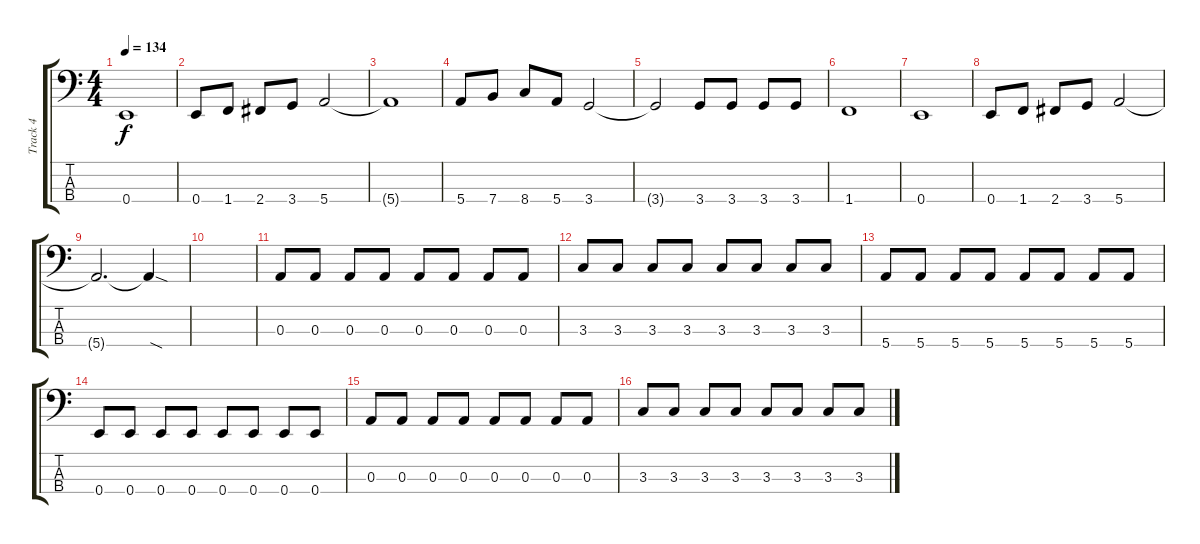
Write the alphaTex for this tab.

\track ("Track 4" "Track 4") {instrument electricbassfinger}
\staff {score tabs}
\tuning (G2 D2 A1 E1) {hide}
\ts (4 4)
\tempo 134
\clef f4
\ks c
0.4.1{dy f} |
0.4.8 1.4.8 2.4.8 3.4.8 5.4.2 |
5.4{t}.1 |
5.4.8 7.4.8 8.4.8 5.4.8 3.4.2 |
3.4{t}.2 3.4.8 3.4.8 3.4.8 3.4.8 |
1.4.1 |
0.4.1 |
0.4.8 1.4.8 2.4.8 3.4.8 5.4.2 |
5.4{t}.2{d} 5.4{sod t}.4 |
|
0.3.8 0.3.8 0.3.8 0.3.8 0.3.8 0.3.8 0.3.8 0.3.8 |
3.3.8 3.3.8 3.3.8 3.3.8 3.3.8 3.3.8 3.3.8 3.3.8 |
5.4.8 5.4.8 5.4.8 5.4.8 5.4.8 5.4.8 5.4.8 5.4.8 |
0.4.8 0.4.8 0.4.8 0.4.8 0.4.8 0.4.8 0.4.8 0.4.8 |
0.3.8 0.3.8 0.3.8 0.3.8 0.3.8 0.3.8 0.3.8 0.3.8 |
3.3.8 3.3.8 3.3.8 3.3.8 3.3.8 3.3.8 3.3.8 3.3.8
